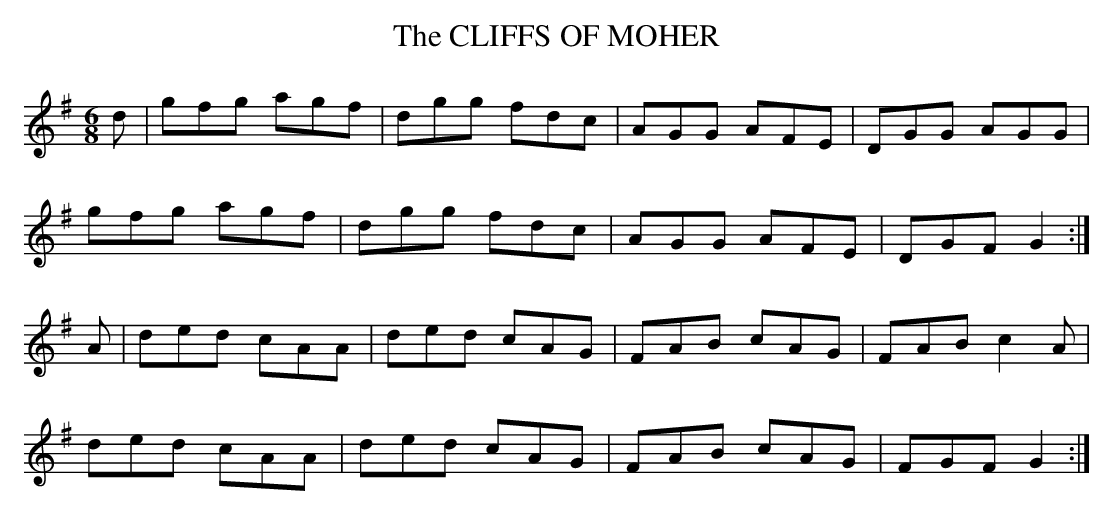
X:1
T:CLIFFS OF MOHER, The
M:6/8
L:1/8
K:G
d|gfg agf|dgg fdc|AGG AFE|DGG AGG|
gfg agf|dgg fdc|AGG AFE|DGF G2 :|
A|ded cAA|ded cAG|FAB cAG|FAB c2A|
ded cAA|ded cAG|FAB cAG|FGF G2 :|
